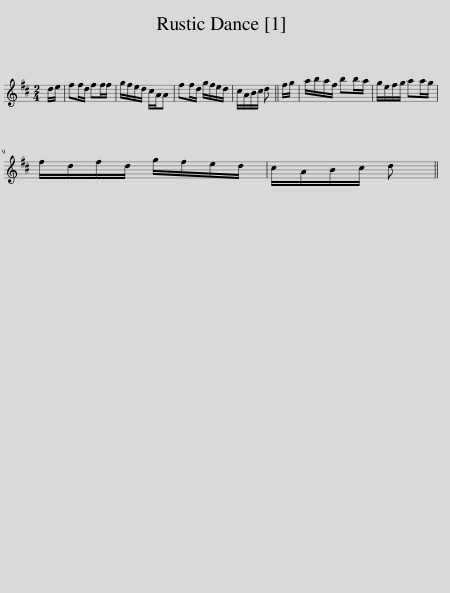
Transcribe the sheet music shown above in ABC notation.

X:1
L:1/8
M:2/4
I:linebreak $
K:D
V:1 treble
V:1
 d/e/ | ff/d/ ff/f/ | g/f/e/d/ c/A/A | ff/d/ g/f/e/d/ | c/A/B/c/ d || %5
 f/g/ | a/b/a/f/ bb/a/ | g/e/f/g/ aa/g/ |$ f/d/f/d/ g/f/e/d/ | c/A/B/c/ d || %10
